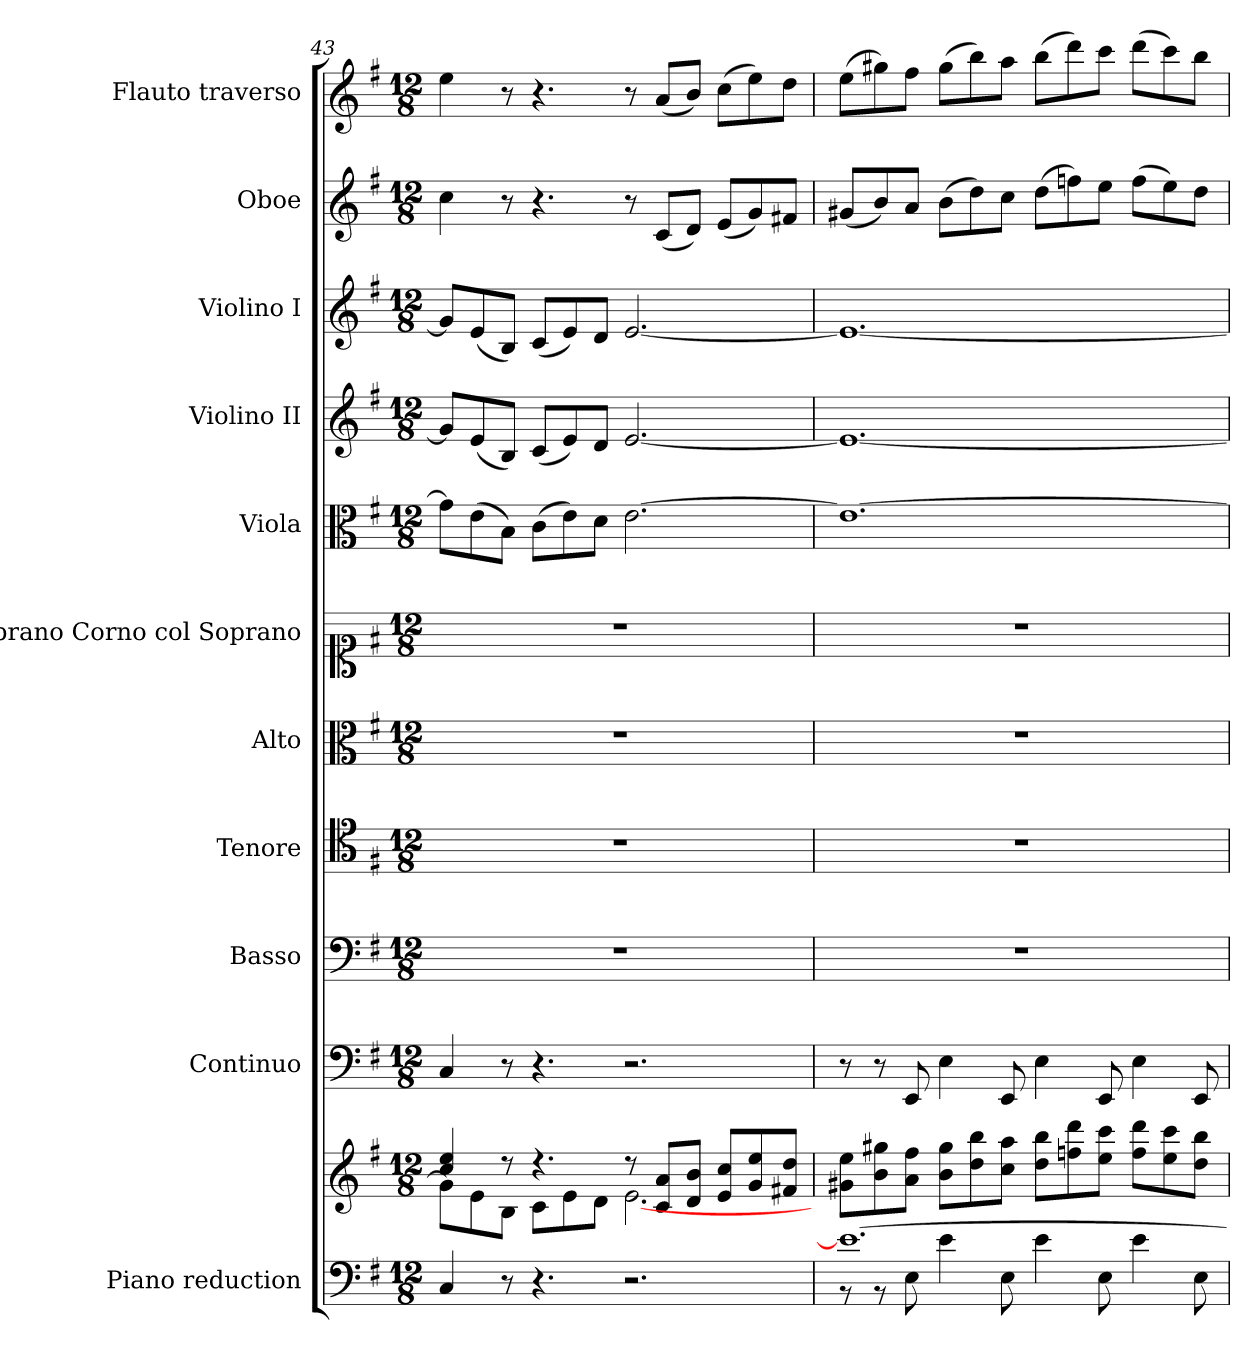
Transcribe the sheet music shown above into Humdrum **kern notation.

**kern	**kern	**kern	**kern	**kern	**kern	**kern	**kern	**kern	**kern	**kern	**kern
*part11	*part11	*part10	*part9	*part8	*part7	*part6	*part5	*part4	*part3	*part2	*part1
*staff12	*staff11	*staff10	*staff9	*staff8	*staff7	*staff6	*staff5	*staff4	*staff3	*staff2	*staff1
*I"Piano reduction	*	*I"Continuo	*I"Basso	*I"Tenore	*I"Alto	*I"Soprano Corno col Soprano	*I"Viola	*I"Violino II	*I"Violino I	*I"Oboe	*I"Flauto traverso
*I'Pno	*	*	*	*	*	*	*I'Vla	*I'Vln	*I'Vln	*I'Ob	*I'Fl
*clefF4	*clefG2	*clefF4	*clefF4	*clefC4	*clefC3	*clefC1	*clefC3	*clefG2	*clefG2	*clefG2	*clefG2
*k[f#]	*k[f#]	*k[f#]	*k[f#]	*k[f#]	*k[f#]	*k[f#]	*k[f#]	*k[f#]	*k[f#]	*k[f#]	*k[f#]
*M12/8	*M12/8	*M12/8	*M12/8	*M12/8	*M12/8	*M12/8	*M12/8	*M12/8	*M12/8	*M12/8	*M12/8
=43	=43	=43	=43	=43	=43	=43	=43	=43	=43	=43	=43
*	*^	*	*	*	*	*	*	*	*	*	*
4C/	4cc/ 4ee/	8g\L]	4C/	1.r	1.r	1.r	1.r	8g\L]	8g/L]	8g/L]	4cc\	4ee\
.	.	8e\	.	.	.	.	.	(>8e\	(<8e/	(<8e/	.	.
8r	8r	8B\J	8r	.	.	.	.	8B\J)	8B/J)	8B/J)	8r	8r
4.r	4.r	8c\L	4.r	.	.	.	.	(>8c\L	(<8c/L	(<8c/L	4.r	4.r
.	.	8e\	.	.	.	.	.	8e\)	8e/)	8e/)	.	.
.	.	8d\J	.	.	.	.	.	8d\J	8d/J	8d/J	.	.
2.r	8r	[2.e\	2.r	.	.	.	.	[2.e\	[2.e/	[2.e/	8r	8r
.	8c/ 8a/L	.	.	.	.	.	.	.	.	.	(<8c/L	(<8a/L
.	8d/ 8b/J	.	.	.	.	.	.	.	.	.	8d/J)	8b/J)
.	8e/ 8cc/L	.	.	.	.	.	.	.	.	.	(<8e/L	(>8cc\L
.	8g/ 8ee/	.	.	.	.	.	.	.	.	.	8g/)	8ee\)
.	8f#X/ 8dd/J	.	.	.	.	.	.	.	.	.	8f#X/J	8dd\J
*	*v	*v	*	*	*	*	*	*	*	*	*	*
!!LO:PB:g=z
=44	=44	=44	=44	=44	=44	=44	=44	=44	=44	=44	=44
*^	*	*	*	*	*	*	*	*	*	*	*
1.e_	8r	8g#X\ 8ee\L	8r	1.r	1.r	1.r	1.r	1.e_	1.e_	1.e_	(<8g#X/L	(>8ee\L
.	8r	8b\ 8gg#X\	8r	.	.	.	.	.	.	.	8b/)	8gg#X\)
.	8E\	8a\ 8ff#\J	8EE/	.	.	.	.	.	.	.	8a/J	8ff#\J
.	4e\	8b\ 8gg#\L	4E\	.	.	.	.	.	.	.	(>8b\L	(>8gg#\L
.	.	8dd\ 8bb\	.	.	.	.	.	.	.	.	8dd\)	8bb\)
.	8E\	8cc\ 8aa\J	8EE/	.	.	.	.	.	.	.	8cc\J	8aa\J
.	4e\	8dd\ 8bb\L	4E\	.	.	.	.	.	.	.	(>8dd\L	(>8bb\L
.	.	8ffn\ 8ddd\	.	.	.	.	.	.	.	.	8ffn\)	8ddd\)
.	8E\	8ee\ 8ccc\J	8EE/	.	.	.	.	.	.	.	8ee\J	8ccc\J
.	4e\	8ff\ 8ddd\L	4E\	.	.	.	.	.	.	.	(>8ff\L	(>8ddd\L
.	.	8ee\ 8ccc\	.	.	.	.	.	.	.	.	8ee\)	8ccc\)
.	8E\	8dd\ 8bb\J	8EE/	.	.	.	.	.	.	.	8dd\J	8bb\J
*v	*v	*	*	*	*	*	*	*	*	*	*	*
=	=	=	=	=	=	=	=	=	=	=	=
*-	*-	*-	*-	*-	*-	*-	*-	*-	*-	*-	*-
